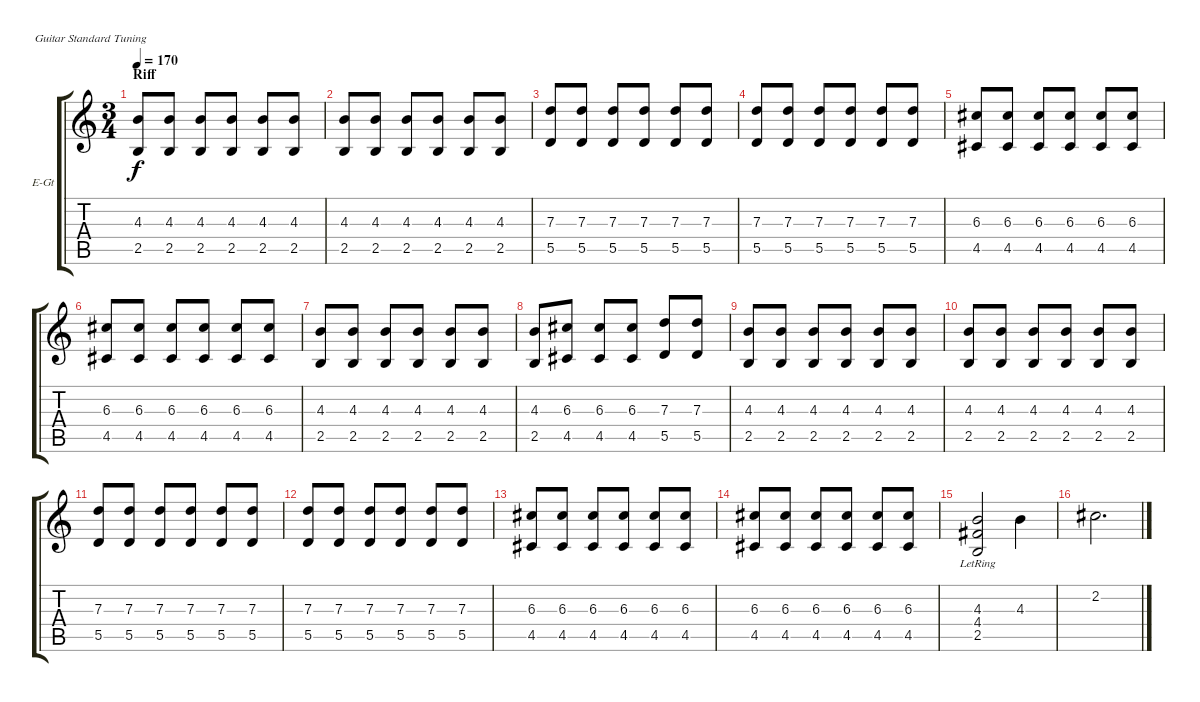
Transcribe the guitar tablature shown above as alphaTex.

\defaultSystemsLayout 4
\bracketExtendMode groupsimilarinstruments
\firstSystemTrackNameOrientation horizontal
\otherSystemsTrackNameOrientation horizontal
\track ("First (Drive)" "E-Gt") {instrument overdrivenguitar}
\staff {score tabs}
\tuning (E4 B3 G3 D3 A2 E2)
\ts (3 4)
\section ("" "Riff")
\tempo 170
\clef g2
\ks c
(4.3 2.5).8{dy f} (4.3 2.5).8 (4.3 2.5).8 (4.3 2.5).8 (4.3 2.5).8 (4.3 2.5).8 |
(4.3 2.5).8 (4.3 2.5).8 (4.3 2.5).8 (4.3 2.5).8 (4.3 2.5).8 (4.3 2.5).8 |
(7.3 5.5).8 (7.3 5.5).8 (7.3 5.5).8 (7.3 5.5).8 (7.3 5.5).8 (7.3 5.5).8 |
(7.3 5.5).8 (7.3 5.5).8 (7.3 5.5).8 (7.3 5.5).8 (7.3 5.5).8 (7.3 5.5).8 |
(6.3 4.5).8 (6.3 4.5).8 (6.3 4.5).8 (6.3 4.5).8 (6.3 4.5).8 (6.3 4.5).8 |
(6.3 4.5).8 (6.3 4.5).8 (6.3 4.5).8 (6.3 4.5).8 (6.3 4.5).8 (6.3 4.5).8 |
(4.3 2.5).8 (4.3 2.5).8 (4.3 2.5).8 (4.3 2.5).8 (4.3 2.5).8 (4.3 2.5).8 |
(4.3 2.5).8 (6.3 4.5).8 (6.3 4.5).8 (6.3 4.5).8 (7.3 5.5).8 (7.3 5.5).8 |
(4.3 2.5).8 (4.3 2.5).8 (4.3 2.5).8 (4.3 2.5).8 (4.3 2.5).8 (4.3 2.5).8 |
(4.3 2.5).8 (4.3 2.5).8 (4.3 2.5).8 (4.3 2.5).8 (4.3 2.5).8 (4.3 2.5).8 |
(7.3 5.5).8 (7.3 5.5).8 (7.3 5.5).8 (7.3 5.5).8 (7.3 5.5).8 (7.3 5.5).8 |
(7.3 5.5).8 (7.3 5.5).8 (7.3 5.5).8 (7.3 5.5).8 (7.3 5.5).8 (7.3 5.5).8 |
(6.3 4.5).8 (6.3 4.5).8 (6.3 4.5).8 (6.3 4.5).8 (6.3 4.5).8 (6.3 4.5).8 |
(6.3 4.5).8 (6.3 4.5).8 (6.3 4.5).8 (6.3 4.5).8 (6.3 4.5).8 (6.3 4.5).8 |
(4.3{lr} 4.4{lr} 2.5{lr}).2 4.3.4 |
2.2.2{d}
